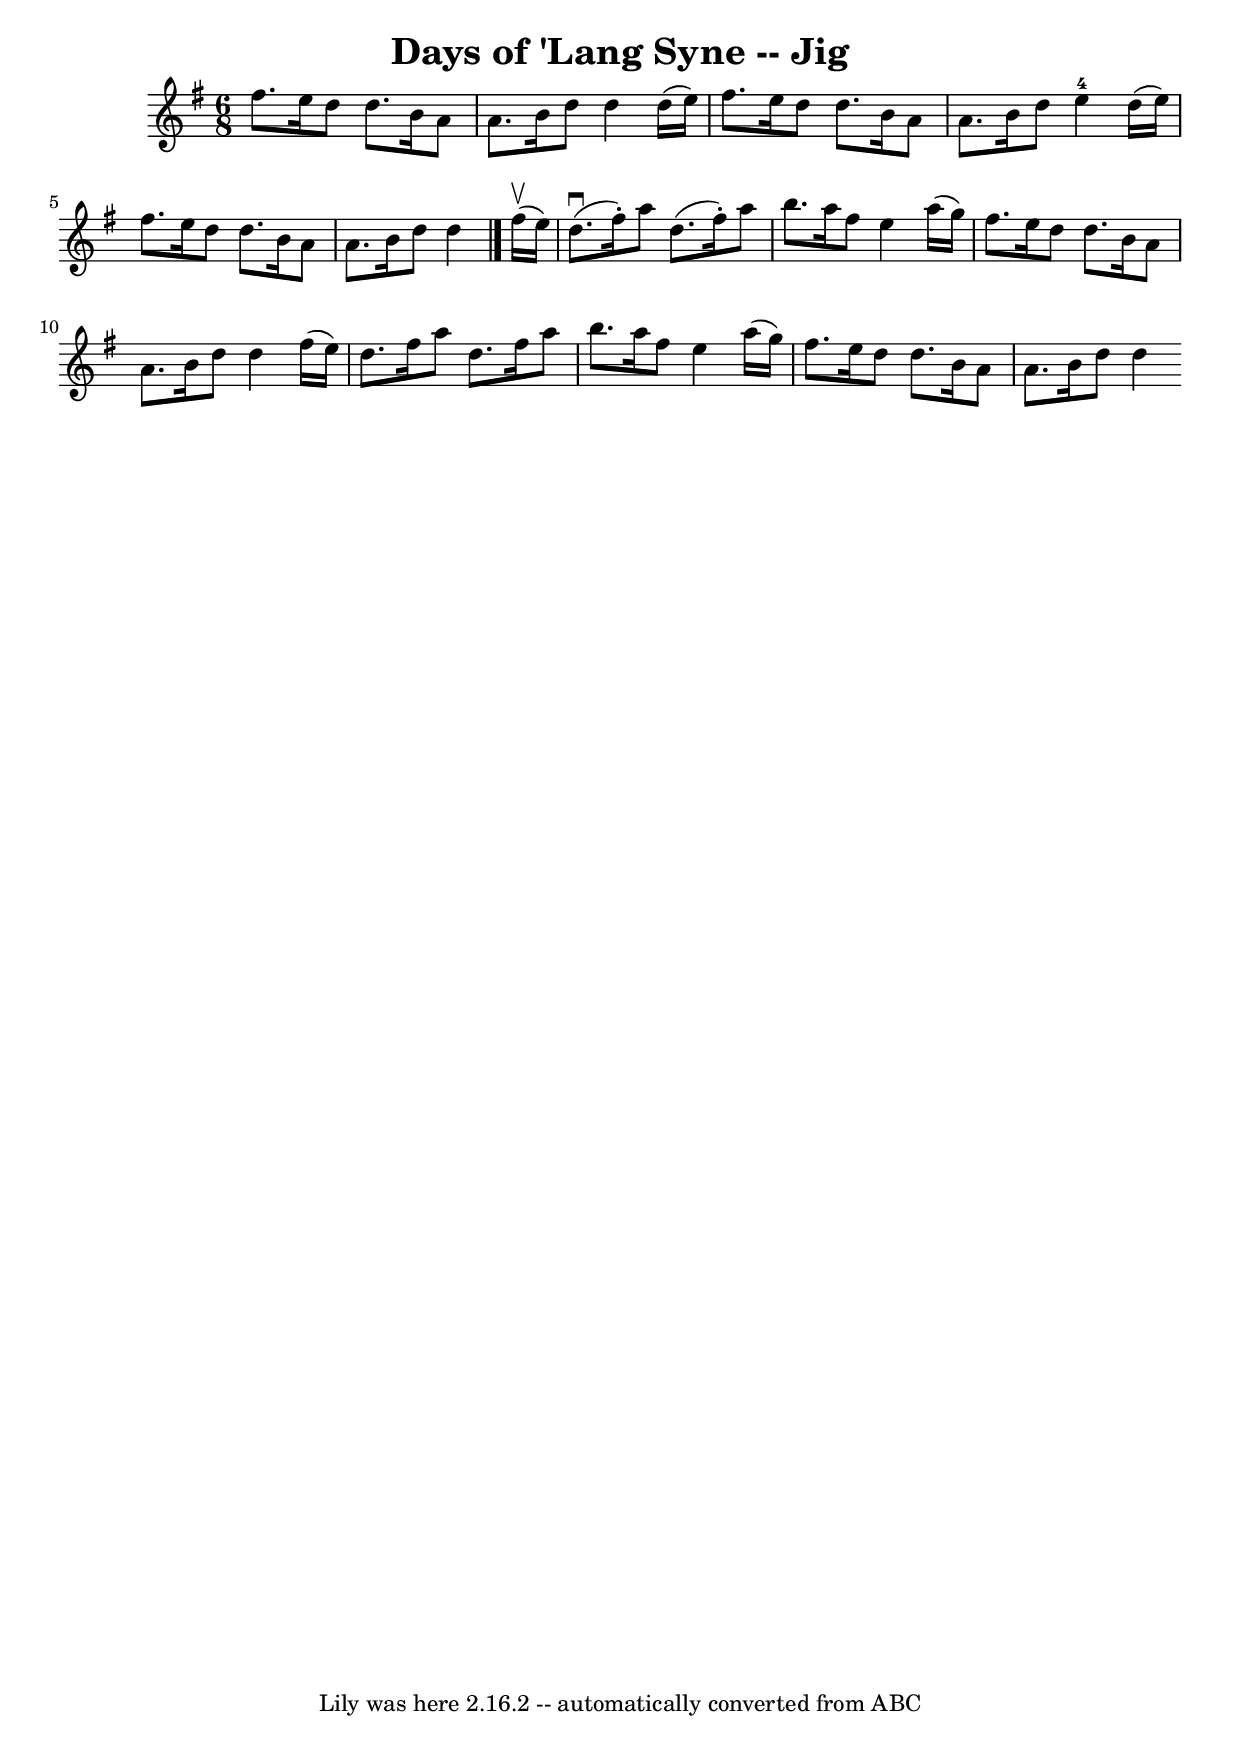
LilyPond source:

\version "2.16.2"
\include "Mammoth.ily"
\header {
  %% book = "Ryan's Mammoth Collection"
  crossRefNumber = "1"
  footnotes = ""
  origin = "SCOTCH"
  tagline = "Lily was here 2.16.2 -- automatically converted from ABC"
  title = "Days of 'Lang Syne -- Jig"

}
voicedefault =  {


  \time 6/8 
  \key d \mixolydian
  fis''8. e''16 d''8 d''8. b'16       a'8   |
  a'8. b'16 d''8 d''4 d''16 (e''16) |
     fis''8. e''16 d''8 d''8. b'16 a'8   |
  a'8. b'16       d''8 e''4-4 d''16 (e''16)  |
  fis''8. e''16 d''8    d''8. b'16 a'8   |
  a'8. b'16 d''8 d''4  \bar "|."        fis''16^\upbow(e''16)  |
  d''8.^\downbow(fis''16-.) a''8    d''8. (fis''16-.) a''8   |
  b''8. a''16 fis''8 e''4     a''16 (g''16)  |
  fis''8. e''16 d''8 d''8. b'16       a'8   |
  a'8. b'16 d''8 d''4 fis''16 (e''16)  |
  d''8. fis''16 a''8 d''8. fis''16 a''8  |
     b''8. a''16 fis''8 e''4 a''16 (g''16)  |
  fis''8.       e''16 d''8 d''8. b'16 a'8   |
  a'8. b'16 d''8 d''4     \bar "| |"   

}

\score{
  <<

    \context Staff="default"
    {
      \voicedefault 
      
    }

  >>
  \layout {
    
  }
  \midi {
  }

}
